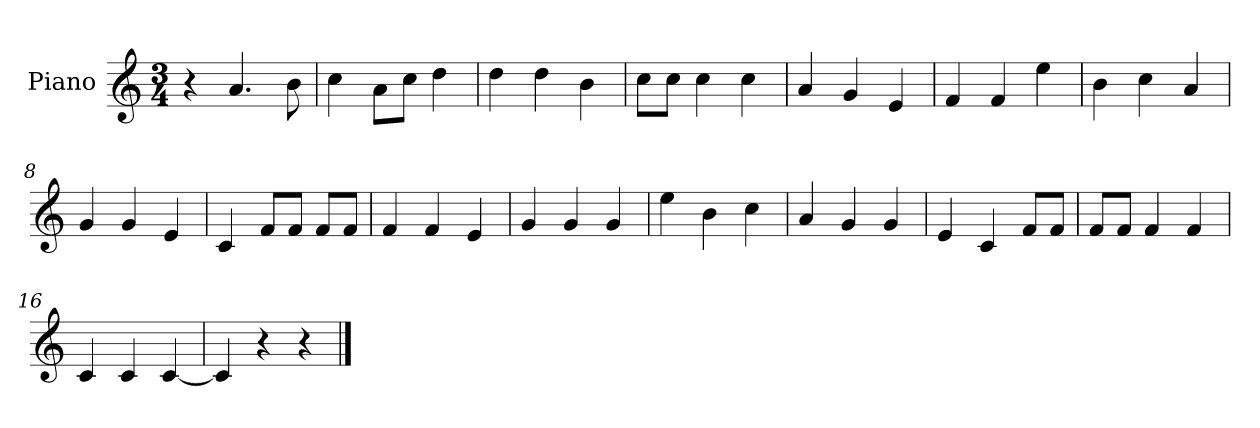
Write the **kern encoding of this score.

**kern
*part1
*staff1
*I"Piano
*I'P-no
*clefG2
*k[]
*M3/4
*MM180
=1
4r
4.a/
8b\
=2
4cc\
8a\L
8cc\J
4dd\
=3
4dd\
4dd\
4b\
=4
8cc\L
8cc\J
4cc\
4cc\
=5
4a/
4g/
4e/
=6
4f/
4f/
4ee\
=7
4b\
4cc\
4a/
=8
4g/
4g/
4e/
=9
4c/
8f/L
8f/J
8f/L
8f/J
=10
4f/
4f/
4e/
!!LO:LB:g=z
=11
4g/
4g/
4g/
=12
4ee\
4b\
4cc\
=13
4a/
4g/
4g/
=14
4e/
4c/
8f/L
8f/J
=15
8f/L
8f/J
4f/
4f/
=16
4c/
4c/
[4c/
=17
4c/]
4r
4r
==
*-
